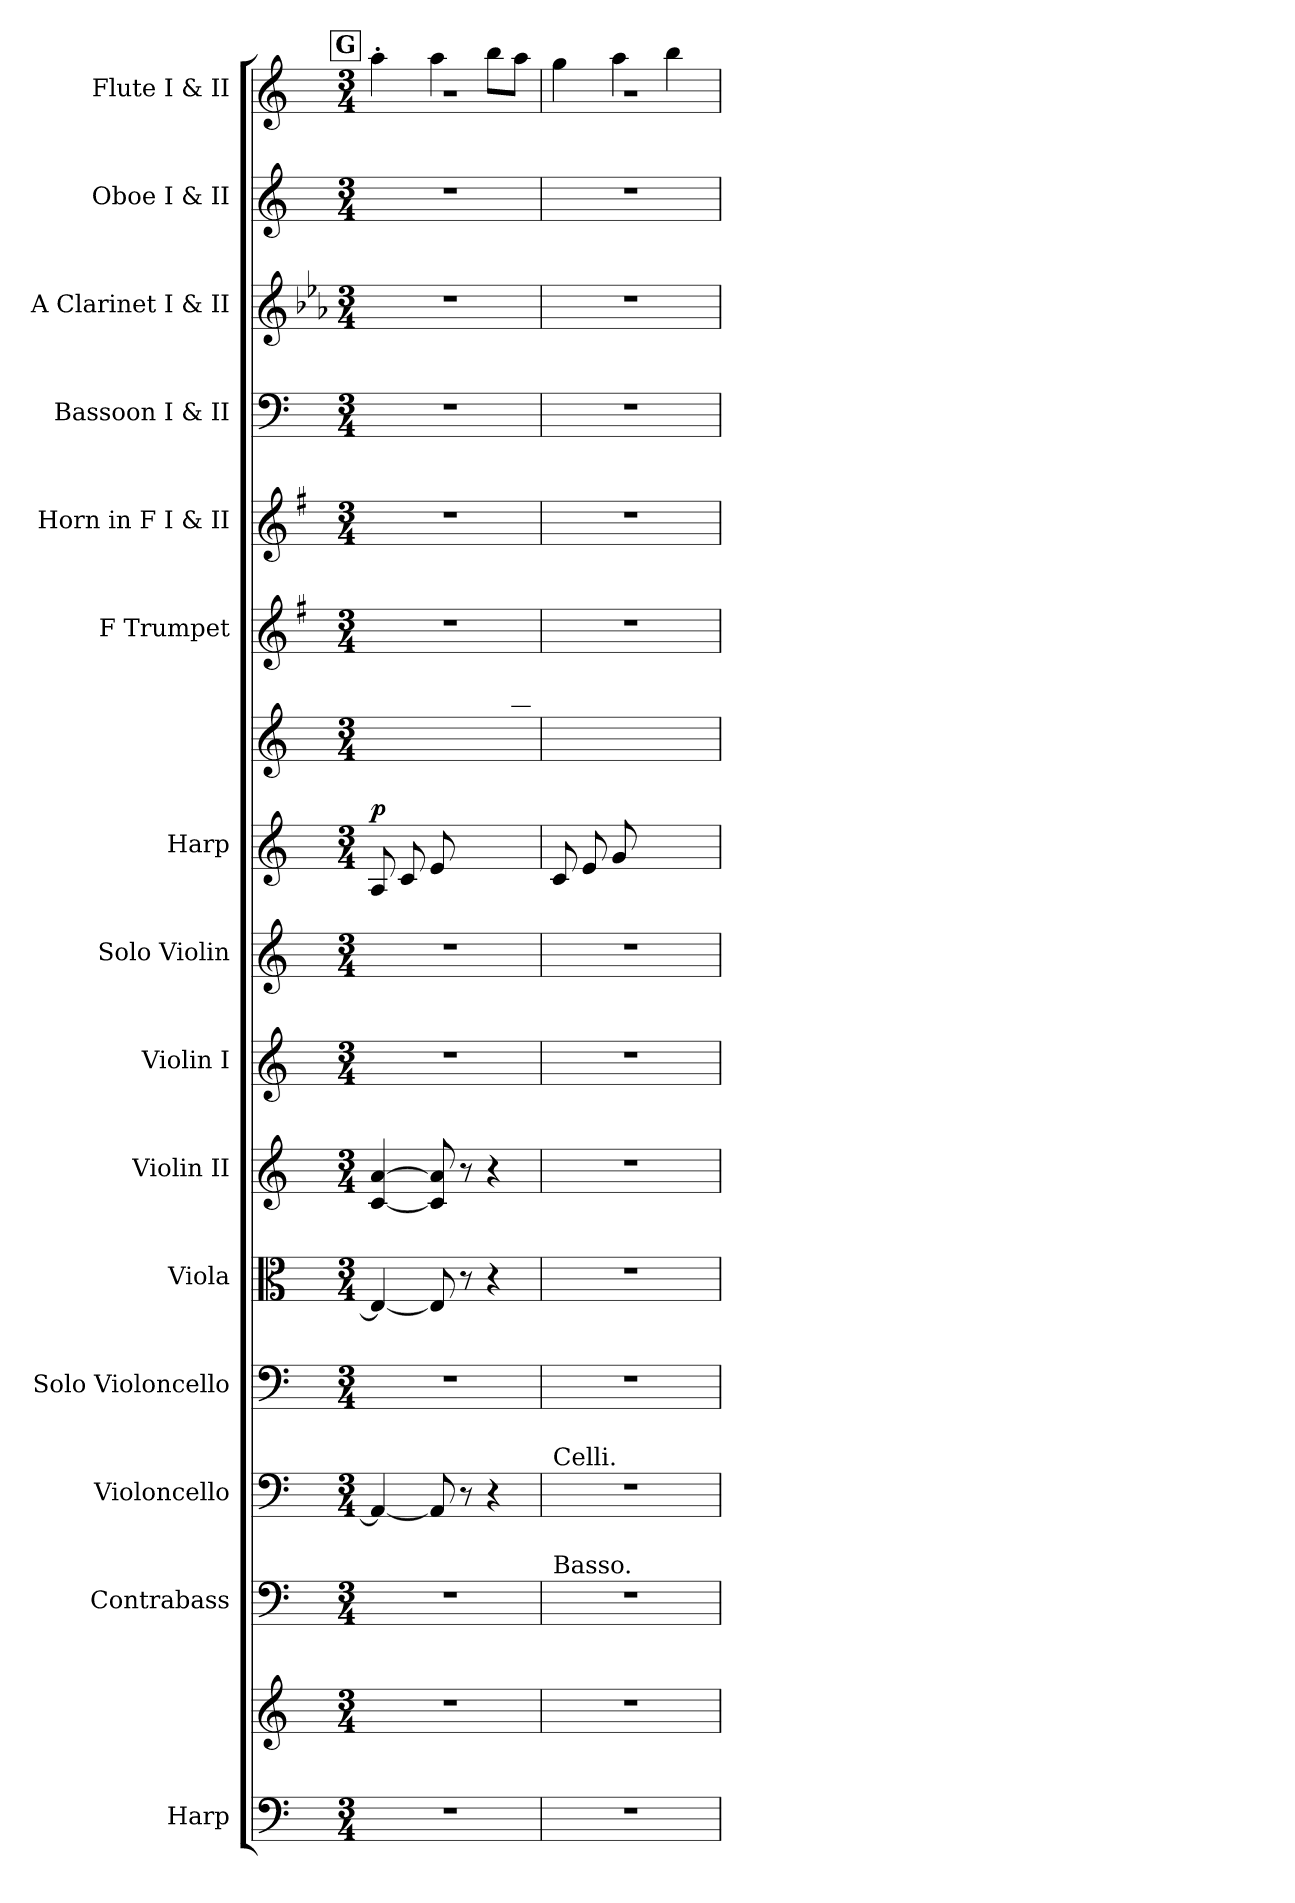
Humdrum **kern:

**kern	**kern	**kern	**kern	**kern	**kern	**kern	**kern	**kern	**kern	**kern	**dynam	**kern	**kern	**kern	**kern	**kern	**kern
*part15	*part15	*part14	*part13	*part12	*part11	*part10	*part9	*part8	*part7	*part7	*part7	*part6	*part5	*part4	*part3	*part2	*part1
*staff17	*staff16	*staff15	*staff14	*staff13	*staff12	*staff11	*staff10	*staff9	*staff8	*staff7	*staff7/8	*staff6	*staff5	*staff4	*staff3	*staff2	*staff1
*I"Harp	*	*I"Contrabass	*I"Violoncello	*I"Solo Violoncello	*I"Viola	*I"Violin II	*I"Violin I	*I"Solo Violin	*I"Harp	*	*	*I"F Trumpet	*I"Horn in F I &amp; II	*I"Bassoon I &amp; II	*I"A Clarinet I &amp; II	*I"Oboe I &amp; II	*I"Flute I &amp; II
*I'Hrp.	*	*I'Cb.	*I'Vc.	*I'Vc.	*I'Vla.	*I'Vln.	*I'Vln.	*I'Vln.	*I'Hrp.	*	*	*I'F Tpt.	*	*I'Bsn.	*I'A Cl.	*I'Ob.	*I'Fl.
*clefF4	*clefG2	*clefF4	*clefF4	*clefF4	*clefC3	*clefG2	*clefG2	*clefG2	*clefG2	*clefG2	*	*clefG2	*clefG2	*clefF4	*clefG2	*clefG2	*clefG2
*	*	*ITrd7c12	*	*	*	*	*	*	*	*	*	*ITrd-3c-5	*ITrd4c7	*	*ITrd2c3	*	*
*k[]	*k[]	*k[]	*k[]	*k[]	*k[]	*k[]	*k[]	*k[]	*k[]	*k[]	*	*k[]	*k[]	*k[]	*k[]	*k[]	*k[]
*M3/4	*M3/4	*M3/4	*M3/4	*M3/4	*M3/4	*M3/4	*M3/4	*M3/4	*M3/4	*M3/4	*	*M3/4	*M3/4	*M3/4	*M3/4	*M3/4	*M3/4
!!LO:REH:place=s1:a:B:fs=14:t=G
=120	=120	=120	=120	=120	=120	=120	=120	=120	=120	=120	=120	=120	=120	=120	=120	=120	=120
*	*	*	*	*	*	*	*	*	*	*^	*	*	*	*	*	*	*^
!	!	!	!	!	!	!	!	!	!	!	!	!LO:DY:a=2	!	!	!	!	!	!	!
2.r	2.r	2.r	4AA/_	2.r	4E/_	[4c/ [4a/	2.r	2.r	(>8A/L	2.ryy	4.ryy	p	2.r	2.r	2.r	2.r	2.r	4aa'\	2.r
.	.	.	.	.	.	.	.	.	8c/	.	.	.	.	.	.	.	.	.	.
.	.	.	8AA/]	.	8E/]	8c/] 8a/]	.	.	8e/	.	.	.	.	.	.	.	.	4aa\	.
.	.	.	8r	.	8r	8r	.	.	4.ryy	.	8cc\	.	.	.	.	.	.	.	.
.	.	.	4r	.	4r	4r	.	.	.	.	8ee\	.	.	.	.	.	.	8bb\L	.
.	.	.	.	.	.	.	.	.	.	.	8aa\J)	.	.	.	.	.	.	8aa\J	.
!!LO:PB:g=z	!!
=121	=121	=121	=121	=121	=121	=121	=121	=121	=121	=121	=121	=121	=121	=121	=121	=121	=121	=121	=121
!	!	!	!LO:TX:a:t=Celli.	!	!	!	!	!	!	!	!	!	!	!	!	!	!	!	!
!	!	!LO:TX:a:t=Basso.	!	!	!	!	!	!	!	!	!	!	!	!	!	!	!	!	!
2.r	2.r	2.r	2.r	2.r	2.r	2.r	2.r	2.r	(>8c/L	2.ryy	4.ryy	.	2.r	2.r	2.r	2.r	2.r	4gg\	2.r
.	.	.	.	.	.	.	.	.	8e/	.	.	.	.	.	.	.	.	.	.
.	.	.	.	.	.	.	.	.	8g/	.	.	.	.	.	.	.	.	4aa\	.
.	.	.	.	.	.	.	.	.	4.ryy	.	8b\	.	.	.	.	.	.	.	.
.	.	.	.	.	.	.	.	.	.	.	8dd\	.	.	.	.	.	.	4bb\	.
.	.	.	.	.	.	.	.	.	.	.	8gg\J)	.	.	.	.	.	.	.	.
*	*	*	*	*	*	*	*	*	*	*v	*v	*	*	*	*	*	*	*v	*v
=	=	=	=	=	=	=	=	=	=	=	=	=	=	=	=	=	=
*-	*-	*-	*-	*-	*-	*-	*-	*-	*-	*-	*-	*-	*-	*-	*-	*-	*-
